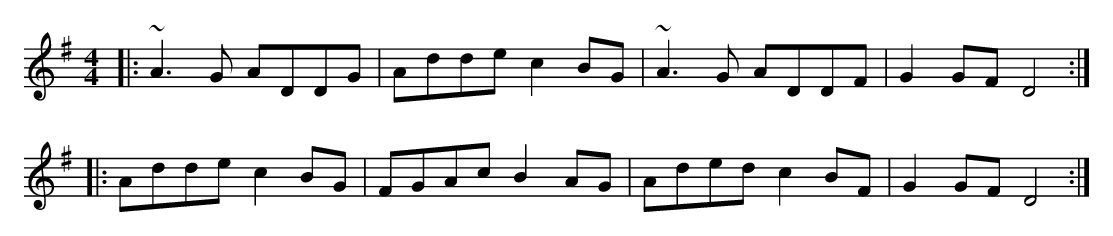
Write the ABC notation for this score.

X:1
M:4/4
K:Dmix
|:~A3 G ADDG|Adde c2BG|~A3 G ADDF|G2GF D4:|
|:Adde c2BG|FGAc B2AG|Aded c2BF|G2GF D4:|
